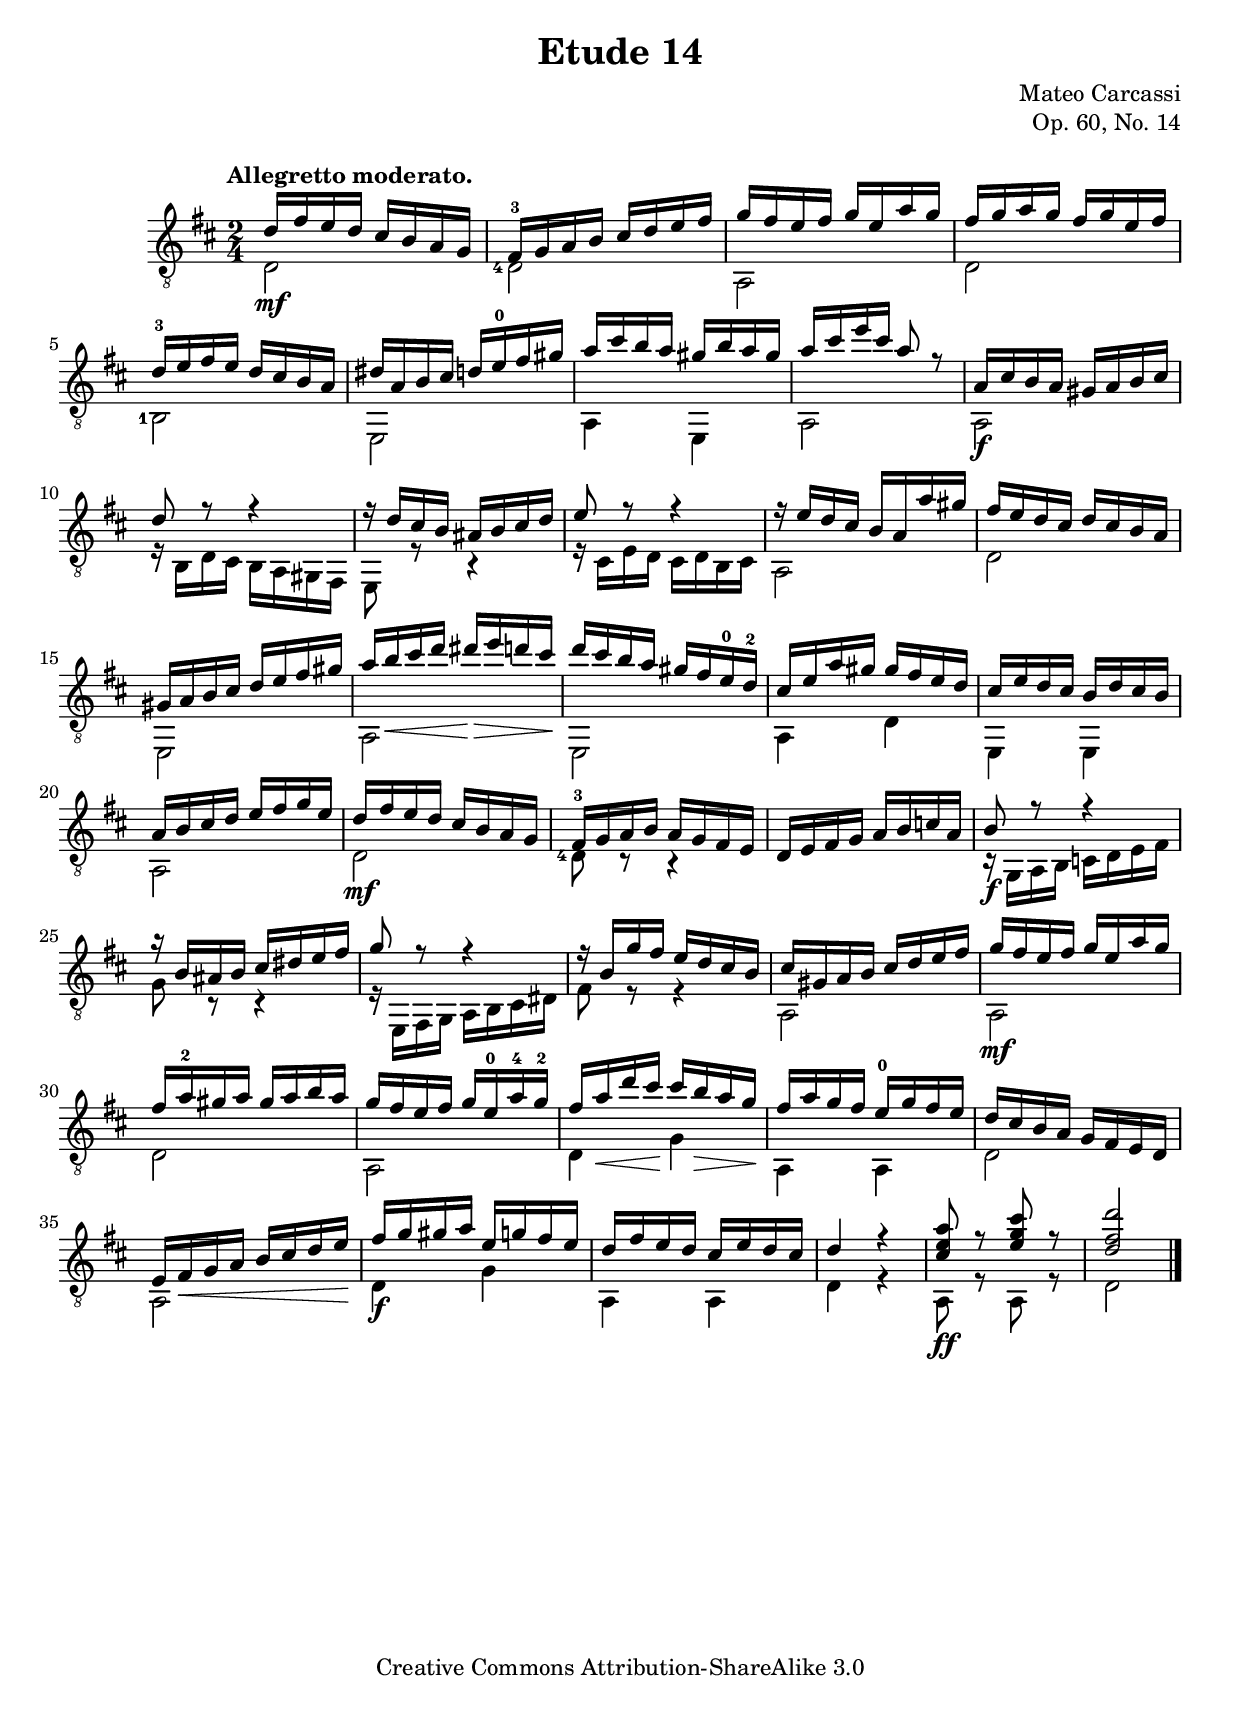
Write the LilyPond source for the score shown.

\version "2.16.2"
\header {
  title = "Etude 14"
  composer = "Mateo Carcassi"
  opus = "Op. 60, No. 14"
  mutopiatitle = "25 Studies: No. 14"
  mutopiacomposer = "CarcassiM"
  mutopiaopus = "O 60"
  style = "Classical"
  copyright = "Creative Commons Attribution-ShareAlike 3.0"
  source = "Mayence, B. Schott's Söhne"
  % From Boije 94
  date = "1853"
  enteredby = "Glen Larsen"
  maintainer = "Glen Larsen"
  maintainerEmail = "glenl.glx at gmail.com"
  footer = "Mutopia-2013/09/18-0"
}

global = {
  \time 2/4
  \key d \major
}

pf = #(make-dynamic-script "pf")
gpos = #(define-music-function (parser location text) (string?)
	 #{ \mark\markup{\teeny\italic #text } #})

\paper {
  % add space between composer/opus markup and first staff
  markup-system-spacing #'padding = #3
  % add a little space between composer and opus
  markup-markup-spacing #'padding = #1.2
  top-margin = #8
  bottom-margin = #10
}

\layout {
  \context {
    \Voice
    \override StringNumber #'stencil = ##f
  }
  \context {
    \Staff
    \override DynamicTextSpanner #'style = #'none
    \override Fingering #'staff-padding = #'()
    \override Fingering #'add-stem-support = ##t
    \mergeDifferentlyDottedOn
    \mergeDifferentlyHeadedOn
  }
}


upperVoice = \relative c' {
  \voiceOne
  \tempo "Allegretto moderato."
  d16\mf fis e d cis b a g |
  <fis-3>16 g a b cis d e fis |
  g16 fis e fis g e a g |
  fis16 g a g fis g e fis |
  <d-3>16 e fis e d cis b a |

  dis16 a b cis d <e-0> fis gis |
  a16 cis b a gis b a gis |
  a16 cis e cis a8 r |
  a,16\f cis b a gis a b cis |
  d8 r r4 |

  r16 d cis b ais b cis d |
  e8 r r4 |
  r16 e d cis b a a' gis |
  fis e d cis d cis b a |

  gis16 a b cis d e fis gis |
  a16 b\< cis d dis\> e d cis\! |
  d16 cis b a gis fis <e-0> <d-2> |
  cis16 e a gis gis fis e d |

  cis16 e d cis b d cis b |
  a16 b cis d e fis g e |
  d16\mf fis e d cis b a g |
  <fis-3>16 g a b a g fis e |

  d16 e fis g a b c a |
  b8\f r r4 |
  r16 b ais b cis dis e fis |
  g8 r r4 |

  r16 b, g' fis e d cis b |
  cis16 gis a b cis d e fis |
  g16\mf fis e fis g e a g |
  fis16 <a-2> gis a gis a b a |

  g16 fis e fis g <e-0> <a-4> <g-2> |
  fis16 a\< d cis\! cis b\> a g\! |
  fis16 a g fis <e-0> g fis e |
  d16 cis b a g fis e d |

  e16 fis\< g a b cis d e\! |
  fis16\f g gis a e g fis e |
  d16 fis e d cis e d cis |
  d4 r |
  <cis e a>8\ff r <e g cis> r |
  <d fis d'>2

  \bar "|."
}

lowerVoice = \relative c {
  \voiceTwo
  \set fingeringOrientations = #'(left)
  d2 |
  <d-4>2 |
  a2 |
  d2 |
  <b-1>2 |

  e,2 |
  a4 e4 |
  a2 |
  a2 |
  r16 b d cis b a gis fis |

  e8 r r4 |
  r16 cis' e d cis d b cis |
  a2 |
  d2 |

  e,2 |
  a2 |
  e2 |
  a4 d |

  e,4 e |
  a2 |
  d2 |
  <d-4>8 r r4 |
  s2 |
  r16 g, a b c d e fis |
  g8 r r4 |
  r16 e, fis g a b cis dis |

  fis8 r r4 |
  a,2 |
  a2 |
  d2 |

  a2 |
  d4 g |
  a,4 a |
  d2 |

  a2 |
  d4 g |
  a,4 a |
  d4 r |
  a8 r a r |
  d2
}


\score {
  <<
    \new Staff = "Guitar"
    <<
      \set Staff.midiInstrument = #"acoustic guitar (nylon)"
      \global
      \clef "treble_8"
      \context Voice = "upperVoice" \upperVoice
      \context Voice = "lowerVoice" \lowerVoice
    >>
%{
    \new TabStaff = "Guitar tabs"
    <<
      \clef "moderntab"
      \global
      \context TabVoice = "upperVoice" \upperVoice
      \context TabVoice = "lowerVoice" \lowerVoice
    >>
%}
  >>
  \layout { }
  \midi {
    \tempo 4 = 100
  }
}
